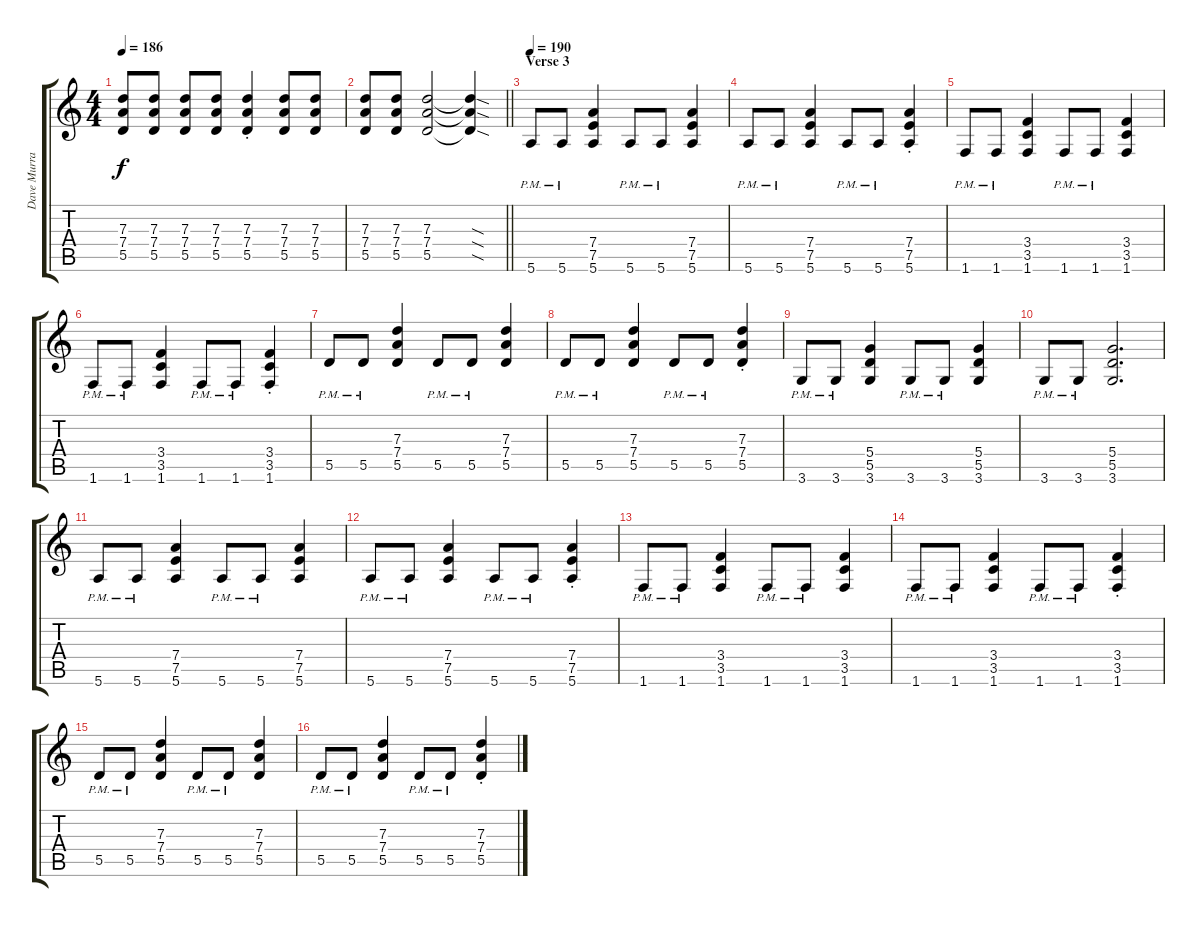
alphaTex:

\track ("Dave Murray" "Dave Murra") {instrument overdrivenguitar}
\staff {score tabs}
\tuning (E4 B3 G3 D3 A2 E2) {hide}
\ts (4 4)
\tempo 186
\clef g2
\ks c
(7.3 7.4 5.5).8{dy f} (7.3 7.4 5.5).8 (7.3 7.4 5.5).8 (7.3 7.4 5.5).8 (7.3{st} 7.4{st} 5.5{st}).4 (7.3 7.4 5.5).8 (7.3 7.4 5.5).8 |
\barLineRight lightlight
(7.3 7.4 5.5).8 (7.3 7.4 5.5).8 (7.3 7.4 5.5).2 (7.3{sod t} 7.4{sod t} 5.5{sod t}).4 |
\section ("" "Verse 3")
\tempo 190
5.6{pm}.8 5.6{pm}.8 (7.4 7.5 5.6).4 5.6{pm}.8 5.6{pm}.8 (7.4 7.5 5.6).4 |
5.6{pm}.8 5.6{pm}.8 (7.4 7.5 5.6).4 5.6{pm}.8 5.6{pm}.8 (7.4{st} 7.5{st} 5.6{st}).4 |
1.6{pm}.8 1.6{pm}.8 (3.4 3.5 1.6).4 1.6{pm}.8 1.6{pm}.8 (3.4 3.5 1.6).4 |
1.6{pm}.8 1.6{pm}.8 (3.4 3.5 1.6).4 1.6{pm}.8 1.6{pm}.8 (3.4{st} 3.5{st} 1.6{st}).4 |
5.5{pm}.8 5.5{pm}.8 (7.3 7.4 5.5).4 5.5{pm}.8 5.5{pm}.8 (7.3 7.4 5.5).4 |
5.5{pm}.8 5.5{pm}.8 (7.3 7.4 5.5).4 5.5{pm}.8 5.5{pm}.8 (7.3{st} 7.4{st} 5.5{st}).4 |
3.6{pm}.8 3.6{pm}.8 (5.4 5.5 3.6).4 3.6{pm}.8 3.6{pm}.8 (5.4 5.5 3.6).4 |
3.6{pm}.8 3.6{pm}.8 (5.4 5.5 3.6).2{d} |
5.6{pm}.8 5.6{pm}.8 (7.4 7.5 5.6).4 5.6{pm}.8 5.6{pm}.8 (7.4 7.5 5.6).4 |
5.6{pm}.8 5.6{pm}.8 (7.4 7.5 5.6).4 5.6{pm}.8 5.6{pm}.8 (7.4{st} 7.5{st} 5.6{st}).4 |
1.6{pm}.8 1.6{pm}.8 (3.4 3.5 1.6).4 1.6{pm}.8 1.6{pm}.8 (3.4 3.5 1.6).4 |
1.6{pm}.8 1.6{pm}.8 (3.4 3.5 1.6).4 1.6{pm}.8 1.6{pm}.8 (3.4{st} 3.5{st} 1.6{st}).4 |
5.5{pm}.8 5.5{pm}.8 (7.3 7.4 5.5).4 5.5{pm}.8 5.5{pm}.8 (7.3 7.4 5.5).4 |
5.5{pm}.8 5.5{pm}.8 (7.3 7.4 5.5).4 5.5{pm}.8 5.5{pm}.8 (7.3{st} 7.4{st} 5.5{st}).4
